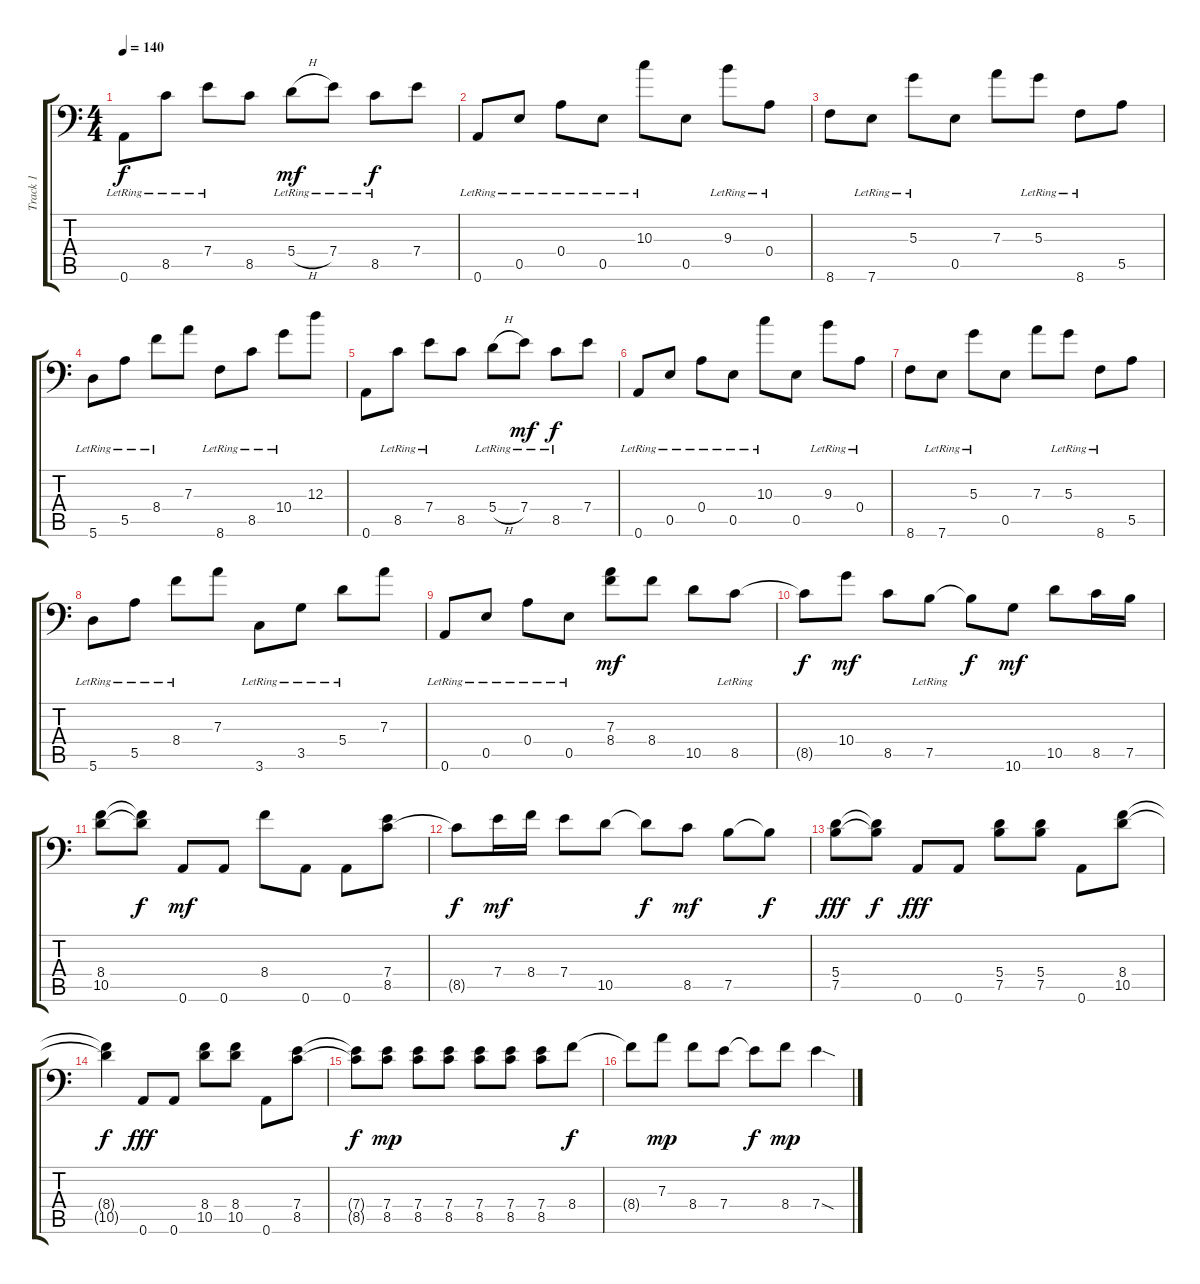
\track ("Track 1" "Track 1") {instrument acousticguitarsteel}
\staff {score tabs}
\tuning (B3 Gb3 D3 A2 E2 A1) {hide}
\ts (4 4)
\tempo 140
\clef f4
\ks c
0.6{lr}.8{dy f} 8.5{lr}.8 7.4{lr}.8 8.5.8 5.4{h lr}.8{dy mf} 7.4{lr}.8 8.5{lr}.8{dy f} 7.4.8 |
0.6{lr}.8 0.5{lr}.8 0.4{lr}.8 0.5{lr}.8 10.3{lr}.8 0.5.8 9.3{lr}.8 0.4{lr}.8 |
8.6.8 7.6{lr}.8 5.3{lr}.8 0.5.8 7.3.8 5.3{lr}.8 8.6{lr}.8 5.5.8 |
5.6{lr}.8 5.5{lr}.8 8.4{lr}.8 7.3.8 8.6{lr}.8 8.5{lr}.8 10.4{lr}.8 12.3.8 |
0.6.8 8.5{lr}.8 7.4{lr}.8 8.5.8 5.4{h lr}.8 7.4{lr}.8{dy mf} 8.5{lr}.8{dy f} 7.4.8 |
0.6{lr}.8 0.5{lr}.8 0.4{lr}.8 0.5{lr}.8 10.3{lr}.8 0.5.8 9.3{lr}.8 0.4{lr}.8 |
8.6.8 7.6{lr}.8 5.3{lr}.8 0.5.8 7.3.8 5.3{lr}.8 8.6{lr}.8 5.5.8 |
5.6{lr}.8 5.5{lr}.8 8.4{lr}.8 7.3.8 3.6{lr}.8 3.5{lr}.8 5.4{lr}.8 7.3.8 |
0.6{lr}.8 0.5{lr}.8 0.4{lr}.8 0.5{lr}.8 (7.3 8.4).8{dy mf} 8.4.8 10.5.8 8.5{lr}.8 |
8.5{t}.8{dy f} 10.4.8{dy mf} 8.5.8 7.5{lr}.8 7.5{t}.8{dy f} 10.6.8{dy mf} 10.5.8 8.5.16 7.5.16 |
(8.4 10.5).8 (8.4{t} 10.5{t}).8{dy f} 0.6.8{dy mf} 0.6.8 8.4.8 0.6.8 0.6.8 (7.4 8.5).8 |
8.5{t}.8{dy f} 7.4.16{dy mf} 8.4.16 7.4.8 10.5.8 10.5{t}.8{dy f} 8.5.8{dy mf} 7.5.8 7.5{t}.8{dy f} |
(5.4 7.5).8{dy fff} (5.4{t} 7.5{t}).8{dy f} 0.6.8{dy fff} 0.6.8 (5.4 7.5).8 (5.4 7.5).8 0.6.8 (8.4 10.5).8 |
(8.4{t} 10.5{t}).4{dy f} 0.6.8{dy fff} 0.6.8 (8.4 10.5).8 (8.4 10.5).8 0.6.8 (7.4 8.5).8 |
(7.4{t} 8.5{t}).8{dy f} (7.4 8.5).8{dy mp} (7.4 8.5).8 (7.4 8.5).8 (7.4 8.5).8 (7.4 8.5).8 (7.4 8.5).8 8.4.8{dy f} |
8.4{t}.8 7.3.8{dy mp} 8.4.8 7.4.8 7.4{t}.8{dy f} 8.4.8{dy mp} 7.4{sod}.4
